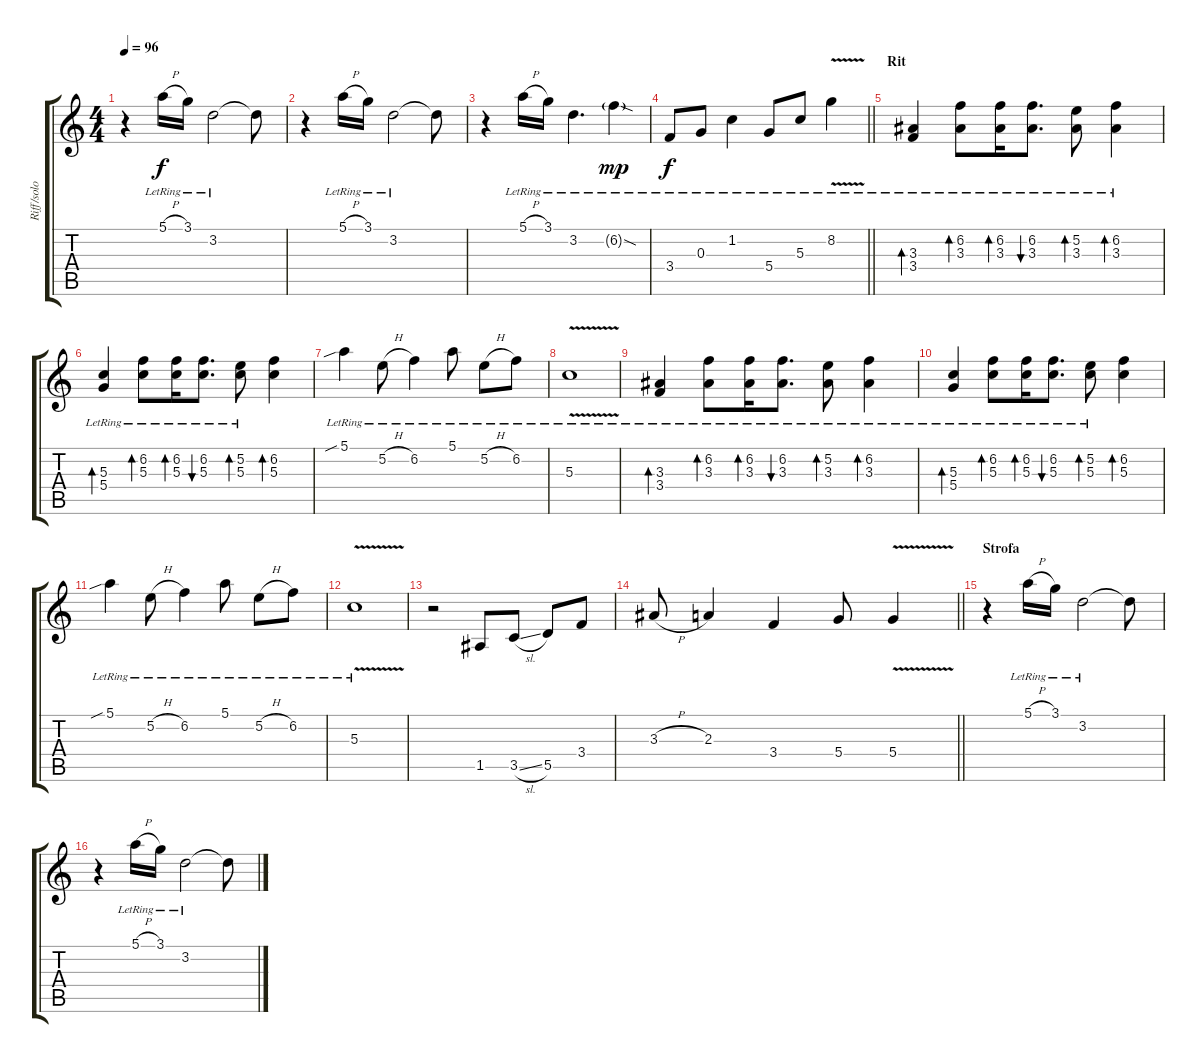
\track ("Riff/solo" "Riff/solo") {instrument electricguitarclean}
\staff {score tabs}
\tuning (E4 B3 G3 D3 A2 E2) {hide}
\ts (4 4)
\tempo 96
\clef g2
\ks c
r.4{dy f} 5.1{h lr}.16 3.1{lr}.16 3.2{lr}.2 3.2{t}.8 |
r.4 5.1{h lr}.16 3.1{lr}.16 3.2{lr}.2 3.2{t}.8 |
r.4 5.1{h lr}.16 3.1{lr}.16 3.2{lr}.4{d} 6.2{sod g lr}.4{dy mp} |
\barLineRight lightlight
3.4{lr}.8{dy f} 0.3{lr}.8 1.2{lr}.4 5.4{lr}.8 5.3{lr}.8 8.2{v lr}.4 |
\section ("" "Rit")
(3.3{lr} 3.4{lr}).4{bd 60} (6.2{lr} 3.3{lr}).8{bd 60} (6.2{lr} 3.3{lr}).16{bd 60} (6.2{lr} 3.3{lr}).8{d bu 60} (5.2{lr} 3.3{lr}).8{bd 60} (6.2{lr} 3.3{lr}).4{bd 60} |
(5.3{lr} 5.4{lr}).4{bd 60} (6.2{lr} 5.3{lr}).8{bd 60} (6.2{lr} 5.3{lr}).16{bd 60} (6.2{lr} 5.3{lr}).8{d bu 60} (5.2{lr} 5.3{lr}).8{bd 60} (6.2 5.3).4{bd 60} |
5.1{sib lr}.4 5.2{h lr}.8 6.2{lr}.4 5.1{lr}.8 5.2{h lr}.8 6.2{lr}.8 |
5.3{v lr}.1 |
(3.3{lr} 3.4{lr}).4{bd 60} (6.2{lr} 3.3{lr}).8{bd 60} (6.2{lr} 3.3{lr}).16{bd 60} (6.2{lr} 3.3{lr}).8{d bu 60} (5.2{lr} 3.3{lr}).8{bd 60} (6.2{lr} 3.3{lr}).4{bd 60} |
(5.3{lr} 5.4{lr}).4{bd 60} (6.2{lr} 5.3{lr}).8{bd 60} (6.2{lr} 5.3{lr}).16{bd 60} (6.2{lr} 5.3{lr}).8{d bu 60} (5.2{lr} 5.3{lr}).8{bd 60} (6.2 5.3).4{bd 60} |
5.1{sib lr}.4 5.2{h lr}.8 6.2{lr}.4 5.1{lr}.8 5.2{h lr}.8 6.2{lr}.8 |
5.3{v lr}.1 |
r.2 1.5.8 3.5{sl}.8 5.5.8 3.4.8 |
\barLineRight lightlight
3.3{h}.8 2.3.4 3.4.4 5.4.8 5.4{v}.4 |
\section ("" "Strofa")
r.4 5.1{h lr}.16 3.1{lr}.16 3.2{lr}.2 3.2{t}.8 |
r.4 5.1{h lr}.16 3.1{lr}.16 3.2{lr}.2 3.2{t}.8
